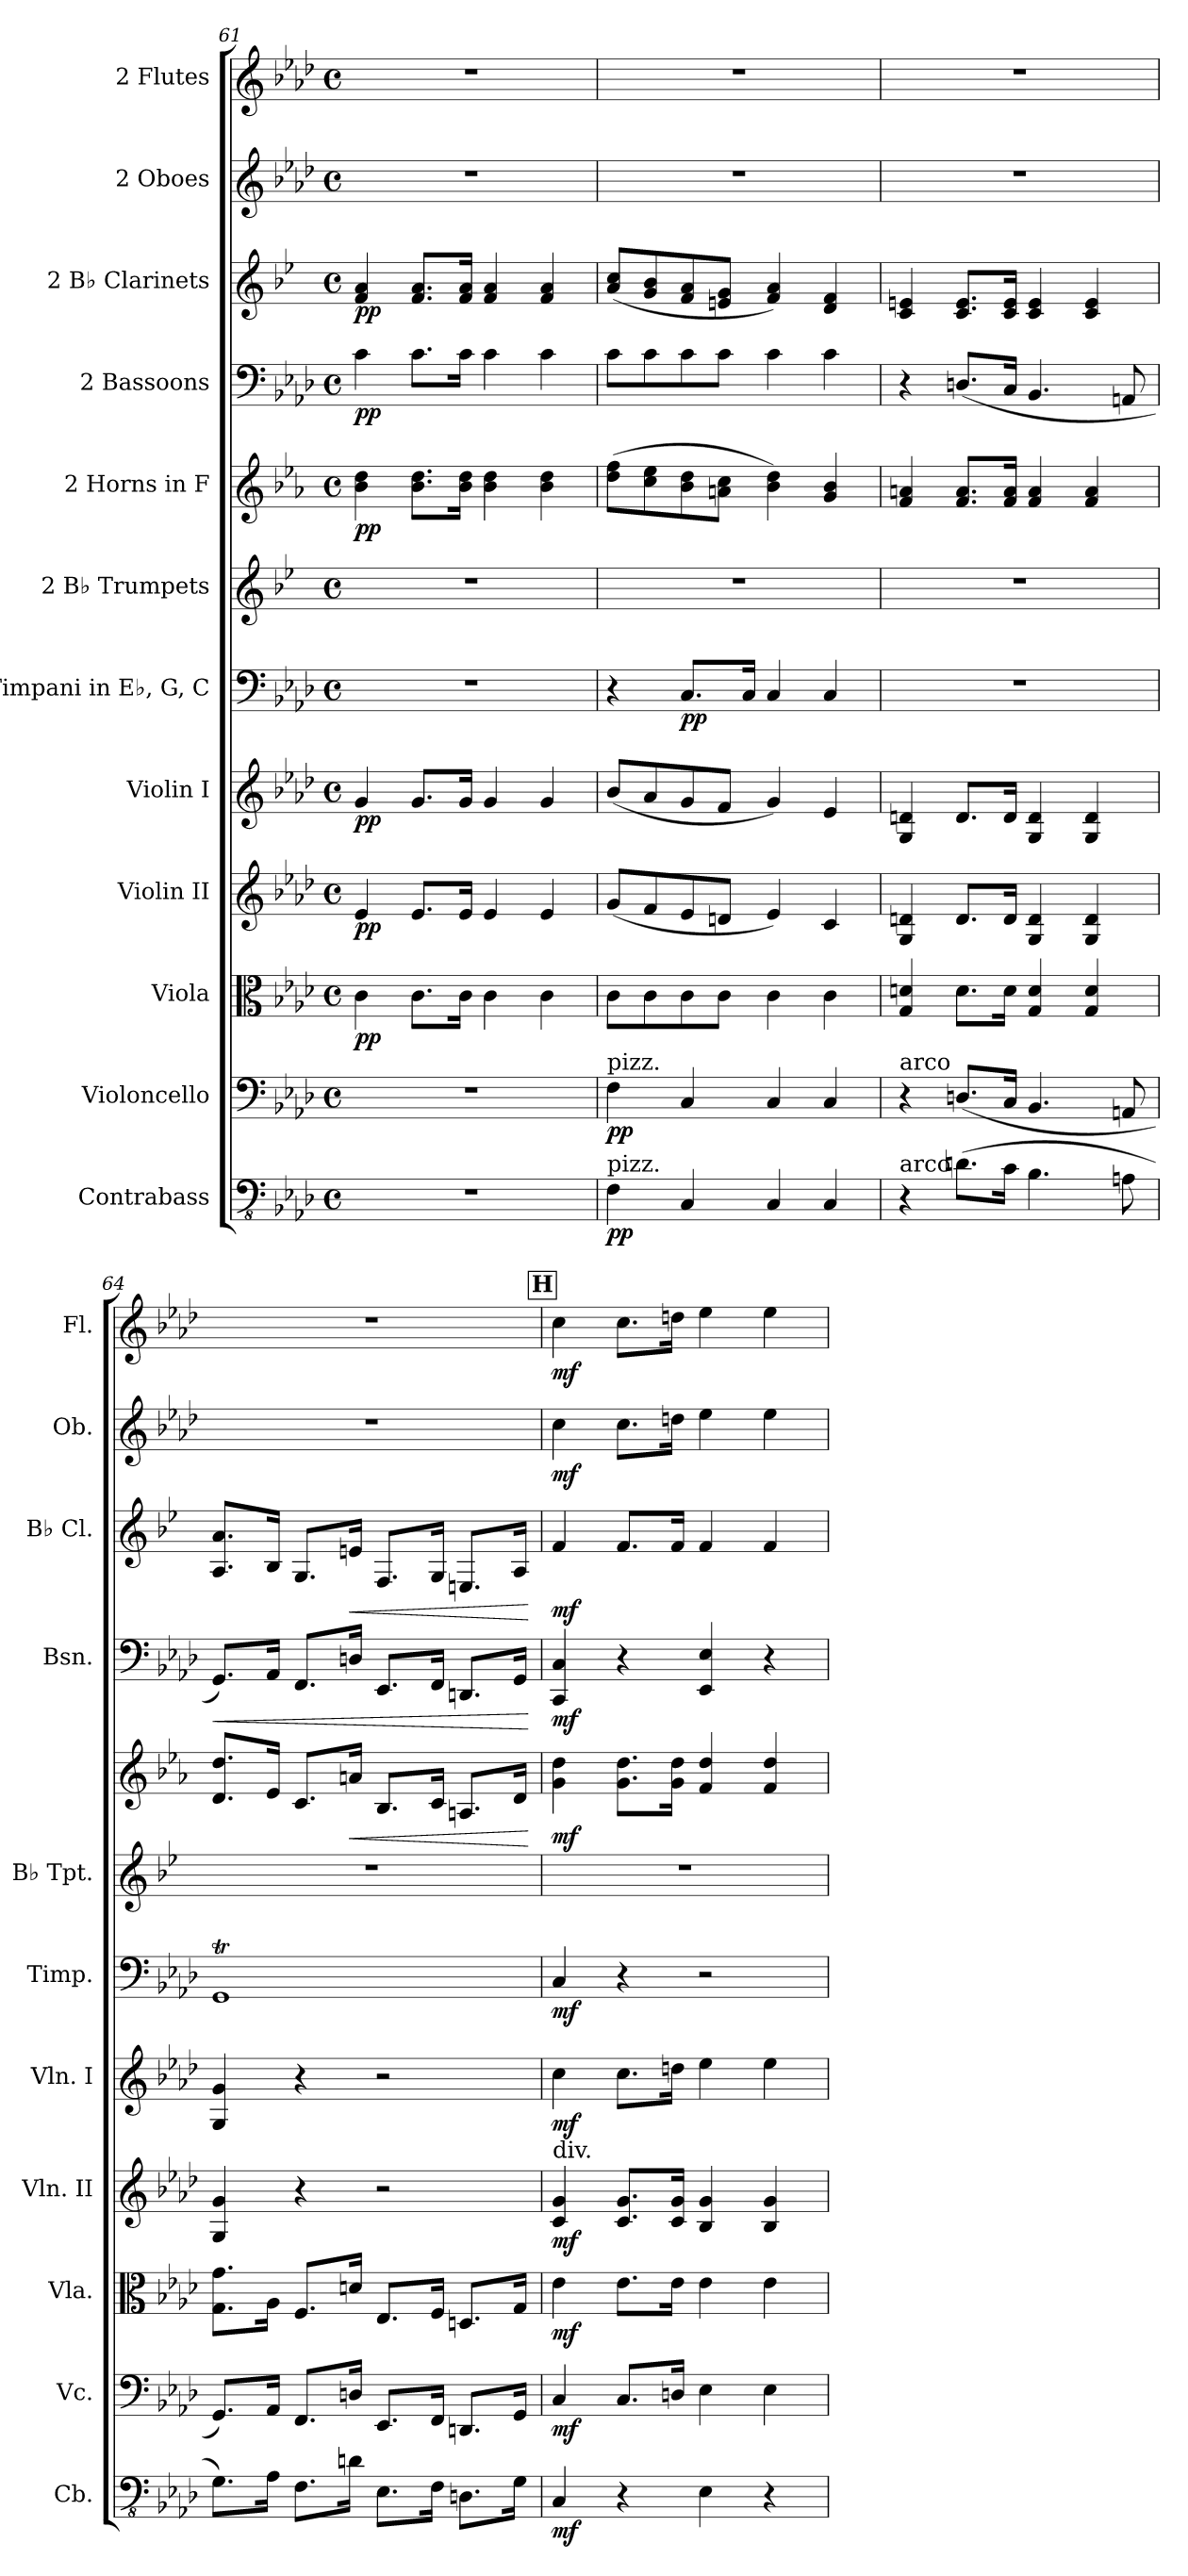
**kern	**dynam	**kern	**dynam	**kern	**dynam	**kern	**dynam	**kern	**dynam	**kern	**dynam	**kern	**kern	**dynam	**kern	**dynam	**kern	**dynam	**kern	**dynam	**kern	**dynam
*part12	*part12	*part11	*part11	*part10	*part10	*part9	*part9	*part8	*part8	*part7	*part7	*part6	*part5	*part5	*part4	*part4	*part3	*part3	*part2	*part2	*part1	*part1
*staff12	*staff12	*staff11	*staff11	*staff10	*staff10	*staff9	*staff9	*staff8	*staff8	*staff7	*staff7	*staff6	*staff5	*staff5	*staff4	*staff4	*staff3	*staff3	*staff2	*staff2	*staff1	*staff1
*I"Contrabass	*	*I"Violoncello	*	*I"Viola	*	*I"Violin II	*	*I"Violin I	*	*I"Timpani in E♭, G, C	*	*I"2 B♭ Trumpets	*I"2 Horns in F	*	*I"2 Bassoons	*	*I"2 B♭ Clarinets	*	*I"2 Oboes	*	*I"2 Flutes	*
*I'Cb.	*	*I'Vc.	*	*I'Vla.	*	*I'Vln. II	*	*I'Vln. I	*	*I'Timp.	*	*I'B♭ Tpt.	*	*	*I'Bsn.	*	*I'B♭ Cl.	*	*I'Ob.	*	*I'Fl.	*
*clefFv4	*	*clefF4	*	*clefC3	*	*clefG2	*	*clefG2	*	*clefF4	*	*clefG2	*clefG2	*	*clefF4	*	*clefG2	*	*clefG2	*	*clefG2	*
*	*	*	*	*	*	*	*	*	*	*	*	*ITrd1c2	*ITrd4c7	*	*	*	*ITrd1c2	*	*	*	*	*
*k[b-e-a-d-]	*	*k[b-e-a-d-]	*	*k[b-e-a-d-]	*	*k[b-e-a-d-]	*	*k[b-e-a-d-]	*	*k[b-e-a-d-]	*	*k[b-e-a-d-]	*k[b-e-a-d-]	*	*k[b-e-a-d-]	*	*k[b-e-a-d-]	*	*k[b-e-a-d-]	*	*k[b-e-a-d-]	*
*M4/4	*	*M4/4	*	*M4/4	*	*M4/4	*	*M4/4	*	*M4/4	*	*M4/4	*M4/4	*	*M4/4	*	*M4/4	*	*M4/4	*	*M4/4	*
*met(c)	*	*met(c)	*	*met(c)	*	*met(c)	*	*met(c)	*	*met(c)	*	*met(c)	*met(c)	*	*met(c)	*	*met(c)	*	*met(c)	*	*met(c)	*
=61	=61	=61	=61	=61	=61	=61	=61	=61	=61	=61	=61	=61	=61	=61	=61	=61	=61	=61	=61	=61	=61	=61
!	!	!	!	!	!LO:DY:b	!	!LO:DY:b	!	!LO:DY:b	!	!	!	!	!LO:DY:b	!	!LO:DY:b	!	!LO:DY:b	!	!	!	!
1r	.	1r	.	4c\	pp	4e-/	pp	4g/	pp	1r	.	1r	4e-\ 4g\	pp	4c\	pp	4e-/ 4g/	pp	1r	.	1r	.
.	.	.	.	8.c\L	.	8.e-/L	.	8.g/L	.	.	.	.	8.e-\ 8.g\L	.	8.c\L	.	8.e-/ 8.g/L	.	.	.	.	.
.	.	.	.	16c\Jk	.	16e-/Jk	.	16g/Jk	.	.	.	.	16e-\ 16g\Jk	.	16c\Jk	.	16e-/ 16g/Jk	.	.	.	.	.
.	.	.	.	4c\	.	4e-/	.	4g/	.	.	.	.	4e-\ 4g\	.	4c\	.	4e-/ 4g/	.	.	.	.	.
.	.	.	.	4c\	.	4e-/	.	4g/	.	.	.	.	4e-\ 4g\	.	4c\	.	4e-/ 4g/	.	.	.	.	.
=62	=62	=62	=62	=62	=62	=62	=62	=62	=62	=62	=62	=62	=62	=62	=62	=62	=62	=62	=62	=62	=62	=62
!	!	!LO:TX:a:t=pizz.	!	!	!	!	!	!	!	!	!	!	!	!	!	!	!	!	!	!	!	!
!LO:TX:a:t=pizz.	!	!	!	!	!	!	!	!	!	!	!	!	!	!	!	!	!	!	!	!	!	!
!	!LO:DY:b	!	!LO:DY:b	!	!	!	!	!	!	!	!	!	!	!	!	!	!	!	!	!	!	!
4FF\	pp	4F\	pp	8c\L	.	(<8g/L	.	(<8b-/L	.	4r	.	1r	(>8g\ 8b-\L	.	8c\L	.	(<8g/ 8b-/L	.	1r	.	1r	.
.	.	.	.	8c\	.	8f/	.	8a-/	.	.	.	.	8f\ 8a-\	.	8c\	.	8f/ 8a-/	.	.	.	.	.
!	!	!	!	!	!	!	!	!	!	!	!LO:DY:b	!	!	!	!	!	!	!	!	!	!	!
4CC/	.	4C/	.	8c\	.	8e-/	.	8g/	.	8.C/L	pp	.	8e-\ 8g\	.	8c\	.	8e-/ 8g/	.	.	.	.	.
.	.	.	.	8c\J	.	8dn/J	.	8f/J	.	.	.	.	8dn\ 8f\J	.	8c\J	.	8dn/ 8f/J	.	.	.	.	.
.	.	.	.	.	.	.	.	.	.	16C/Jk	.	.	.	.	.	.	.	.	.	.	.	.
4CC/	.	4C/	.	4c\	.	4e-/)	.	4g/)	.	4C/	.	.	4e-\ 4g\)	.	4c\	.	4e-/ 4g/)	.	.	.	.	.
4CC/	.	4C/	.	4c\	.	4c/	.	4e-/	.	4C/	.	.	4c/ 4e-/	.	4c\	.	4c/ 4e-/	.	.	.	.	.
!!LO:PB:g=z
=63	=63	=63	=63	=63	=63	=63	=63	=63	=63	=63	=63	=63	=63	=63	=63	=63	=63	=63	=63	=63	=63	=63
!	!	!LO:TX:a:t=arco	!	!	!	!	!	!	!	!	!	!	!	!	!	!	!	!	!	!	!	!
!LO:TX:a:t=arco	!	!	!	!	!	!	!	!	!	!	!	!	!	!	!	!	!	!	!	!	!	!
4r	.	4r	.	4G/ 4dn/	.	4G/ 4dn/	.	4G/ 4dn/	.	1r	.	1r	4B-/ 4dn/	.	4r	.	4B-/ 4dn/	.	1r	.	1r	.
(>8.Dn\L	.	(<8.Dn/L	.	8.d\L	.	8.d/L	.	8.d/L	.	.	.	.	8.B-/ 8.d/L	.	(<8.Dn/L	.	8.B-/ 8.d/L	.	.	.	.	.
16C\Jk	.	16C/Jk	.	16d\Jk	.	16d/Jk	.	16d/Jk	.	.	.	.	16B-/ 16d/Jk	.	16C/Jk	.	16B-/ 16d/Jk	.	.	.	.	.
4.BB-\	.	4.BB-/	.	4G/ 4d/	.	4G/ 4d/	.	4G/ 4d/	.	.	.	.	4B-/ 4d/	.	4.BB-/	.	4B-/ 4d/	.	.	.	.	.
.	.	.	.	4G/ 4d/	.	4G/ 4d/	.	4G/ 4d/	.	.	.	.	4B-/ 4d/	.	.	.	4B-/ 4d/	.	.	.	.	.
8AAn\	.	8AAn/	.	.	.	.	.	.	.	.	.	.	.	.	8AAn/	.	.	.	.	.	.	.
=64	=64	=64	=64	=64	=64	=64	=64	=64	=64	=64	=64	=64	=64	=64	=64	=64	=64	=64	=64	=64	=64	=64
!	!	!	!	!	!	!	!	!	!	!	!	!	!	!	!	!LO:HP:b	!	!	!	!	!	!
8.GG\L)	.	8.GG/L)	.	8.G\ 8.g\L	.	4G/ 4g/	.	4G/ 4g/	.	1GGt	.	1r	8.G/ 8.g/L	.	8.GG/L)	<	8.G/ 8.g/L	.	1r	.	1r	.
16AA-\Jk	.	16AA-/Jk	.	16A-\Jk	.	.	.	.	.	.	.	.	16A-/Jk	.	16AA-/Jk	.	16A-/Jk	.	.	.	.	.
8.FF\L	.	8.FF/L	.	8.F/L	.	4r	.	4r	.	.	.	.	8.F/L	.	8.FF/L	.	8.F/L	.	.	.	.	.
!	!	!	!	!	!	!	!	!	!	!	!	!	!	!LO:HP:b	!	!	!	!LO:HP:b	!	!	!	!
16Dn\Jk	.	16Dn/Jk	.	16dn/Jk	.	.	.	.	.	.	.	.	16dn/Jk	<	16Dn/Jk	.	16dn/Jk	<	.	.	.	.
8.EE-\L	.	8.EE-/L	.	8.E-/L	.	2r	.	2r	.	.	.	.	8.E-/L	.	8.EE-/L	.	8.E-/L	.	.	.	.	.
16FF\Jk	.	16FF/Jk	.	16F/Jk	.	.	.	.	.	.	.	.	16F/Jk	.	16FF/Jk	.	16F/Jk	.	.	.	.	.
8.DDn\L	.	8.DDn/L	.	8.Dn/L	.	.	.	.	.	.	.	.	8.Dn/L	.	8.DDn/L	.	8.Dn/L	.	.	.	.	.
16GG\Jk	.	16GG/Jk	.	16G/Jk	.	.	.	.	.	.	.	.	16G/Jk	.	16GG/Jk	.	16G/Jk	.	.	.	.	.
.	.	.	.	.	.	.	.	.	.	.	.	.	.	[	.	[	.	[	.	.	.	.
!!LO:REH:place=s1:a:B:fs=14:t=H
=65	=65	=65	=65	=65	=65	=65	=65	=65	=65	=65	=65	=65	=65	=65	=65	=65	=65	=65	=65	=65	=65	=65
!	!	!	!	!	!	!LO:TX:a:t=div.	!	!	!	!	!	!	!	!	!	!	!	!	!	!	!	!
!	!LO:DY:b	!	!LO:DY:b	!	!LO:DY:b	!	!LO:DY:b	!	!LO:DY:b	!	!LO:DY:b	!	!	!LO:DY:b	!	!LO:DY:b	!	!LO:DY:b	!	!LO:DY:b	!	!LO:DY:b
4CC/	mf	4C/	mf	4e-\	mf	4c/ 4g/	mf	4cc\	mf	4C/	mf	1r	4c\ 4g\	mf	4CC/ 4C/	mf	4e-/	mf	4cc\	mf	4cc\	mf
4r	.	8.C/L	.	8.e-\L	.	8.c/ 8.g/L	.	8.cc\L	.	4r	.	.	8.c\ 8.g\L	.	4r	.	8.e-/L	.	8.cc\L	.	8.cc\L	.
.	.	16Dn/Jk	.	16e-\Jk	.	16c/ 16g/Jk	.	16ddn\Jk	.	.	.	.	16c\ 16g\Jk	.	.	.	16e-/Jk	.	16ddn\Jk	.	16ddn\Jk	.
4EE-\	.	4E-\	.	4e-\	.	4B-/ 4g/	.	4ee-\	.	2r	.	.	4B-/ 4g/	.	4EE-/ 4E-/	.	4e-/	.	4ee-\	.	4ee-\	.
4r	.	4E-\	.	4e-\	.	4B-/ 4g/	.	4ee-\	.	.	.	.	4B-/ 4g/	.	4r	.	4e-/	.	4ee-\	.	4ee-\	.
=	=	=	=	=	=	=	=	=	=	=	=	=	=	=	=	=	=	=	=	=	=	=
*-	*-	*-	*-	*-	*-	*-	*-	*-	*-	*-	*-	*-	*-	*-	*-	*-	*-	*-	*-	*-	*-	*-
